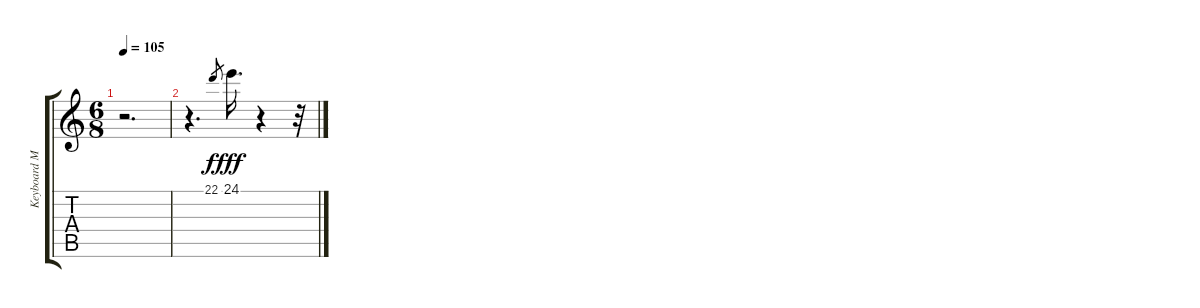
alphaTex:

\track ("Keyboard Martijn Spierenburg" "Keyboard M") {instrument acousticgrandpiano}
\staff {score tabs}
\tuning (E4 B3 G3 D3 A2 E2) {hide}
\ts (6 8)
\tempo 105
\clef g2
\ks c
r.2{d dy fff} |
r.4{d} 22.1.8{gr dy f} 24.1.16{d dy fff} r.4 r.32
